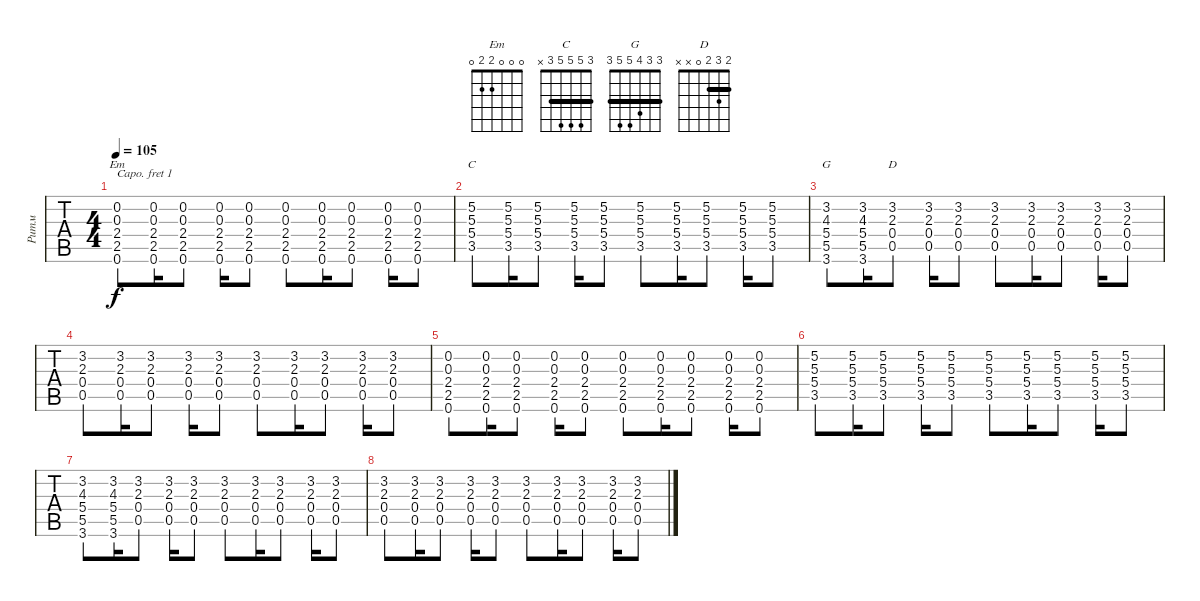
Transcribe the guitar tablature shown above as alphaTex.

\track ("Ритм" "Ритм") {instrument acousticguitarnylon}
\staff {tabs}
\capo 1
\tuning (E4 B3 G3 D3 A2 E2) {hide}
\chord ("Em" 0 0 0 2 2 0)
\chord ("C" 3 5 5 5 3 x) {barre 3}
\chord ("G" 3 3 4 5 5 3) {barre 3}
\chord ("D" 2 3 2 0 x x) {barre 2}
\ts (4 4)
\tempo 105
\clef g2
\ks gminor
(0.2 0.3 2.4 2.5 0.6).8{ch "Em" dy f} (0.2 0.3 2.4 2.5 0.6).16 (0.2 0.3 2.4 2.5 0.6).8 (0.2 0.3 2.4 2.5 0.6).16 (0.2 0.3 2.4 2.5 0.6).8 (0.2 0.3 2.4 2.5 0.6).8 (0.2 0.3 2.4 2.5 0.6).16 (0.2 0.3 2.4 2.5 0.6).8 (0.2 0.3 2.4 2.5 0.6).16 (0.2 0.3 2.4 2.5 0.6).8 |
(5.2 5.3 5.4 3.5).8{ch "C"} (5.2 5.3 5.4 3.5).16 (5.2 5.3 5.4 3.5).8 (5.2 5.3 5.4 3.5).16 (5.2 5.3 5.4 3.5).8 (5.2 5.3 5.4 3.5).8 (5.2 5.3 5.4 3.5).16 (5.2 5.3 5.4 3.5).8 (5.2 5.3 5.4 3.5).16 (5.2 5.3 5.4 3.5).8 |
(3.2 4.3 5.4 5.5 3.6).8{ch "G"} (3.2 4.3 5.4 5.5 3.6).16 (3.2 2.3 0.4 0.5).8{ch "D"} (3.2 2.3 0.4 0.5).16 (3.2 2.3 0.4 0.5).8 (3.2 2.3 0.4 0.5).8 (3.2 2.3 0.4 0.5).16 (3.2 2.3 0.4 0.5).8 (3.2 2.3 0.4 0.5).16 (3.2 2.3 0.4 0.5).8 |
(3.2 2.3 0.4 0.5).8 (3.2 2.3 0.4 0.5).16 (3.2 2.3 0.4 0.5).8 (3.2 2.3 0.4 0.5).16 (3.2 2.3 0.4 0.5).8 (3.2 2.3 0.4 0.5).8 (3.2 2.3 0.4 0.5).16 (3.2 2.3 0.4 0.5).8 (3.2 2.3 0.4 0.5).16 (3.2 2.3 0.4 0.5).8 |
(0.2 0.3 2.4 2.5 0.6).8 (0.2 0.3 2.4 2.5 0.6).16 (0.2 0.3 2.4 2.5 0.6).8 (0.2 0.3 2.4 2.5 0.6).16 (0.2 0.3 2.4 2.5 0.6).8 (0.2 0.3 2.4 2.5 0.6).8 (0.2 0.3 2.4 2.5 0.6).16 (0.2 0.3 2.4 2.5 0.6).8 (0.2 0.3 2.4 2.5 0.6).16 (0.2 0.3 2.4 2.5 0.6).8 |
(5.2 5.3 5.4 3.5).8 (5.2 5.3 5.4 3.5).16 (5.2 5.3 5.4 3.5).8 (5.2 5.3 5.4 3.5).16 (5.2 5.3 5.4 3.5).8 (5.2 5.3 5.4 3.5).8 (5.2 5.3 5.4 3.5).16 (5.2 5.3 5.4 3.5).8 (5.2 5.3 5.4 3.5).16 (5.2 5.3 5.4 3.5).8 |
(3.2 4.3 5.4 5.5 3.6).8 (3.2 4.3 5.4 5.5 3.6).16 (3.2 2.3 0.4 0.5).8 (3.2 2.3 0.4 0.5).16 (3.2 2.3 0.4 0.5).8 (3.2 2.3 0.4 0.5).8 (3.2 2.3 0.4 0.5).16 (3.2 2.3 0.4 0.5).8 (3.2 2.3 0.4 0.5).16 (3.2 2.3 0.4 0.5).8 |
(3.2 2.3 0.4 0.5).8 (3.2 2.3 0.4 0.5).16 (3.2 2.3 0.4 0.5).8 (3.2 2.3 0.4 0.5).16 (3.2 2.3 0.4 0.5).8 (3.2 2.3 0.4 0.5).8 (3.2 2.3 0.4 0.5).16 (3.2 2.3 0.4 0.5).8 (3.2 2.3 0.4 0.5).16 (3.2 2.3 0.4 0.5).8
